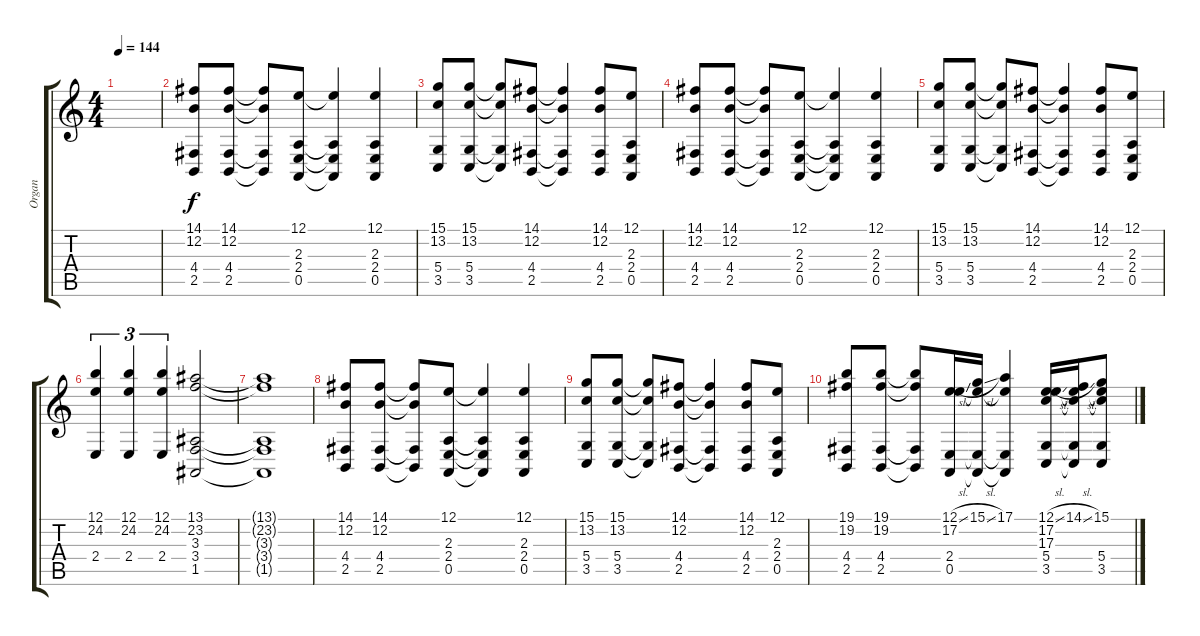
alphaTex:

\track ("Organ" "Organ") {instrument reedorgan}
\staff {score tabs}
\tuning (E4 B3 G3 D3 A2 E2) {hide}
\ts (4 4)
\tempo 144
\clef g2
\ks c
|
(14.1 12.2 4.4 2.5).8 (14.1 12.2 4.4 2.5).8 (14.1{t} 12.2{t} 4.4{t} 2.5{t}).8 (12.1 2.3 2.4 0.5).8 (12.1{t} 2.3{t} 2.4{t} 0.5{t}).4 (12.1 2.3 2.4 0.5).4 |
(15.1 13.2 5.4 3.5).8 (15.1 13.2 5.4 3.5).8 (15.1{t} 13.2{t} 5.4{t} 3.5{t}).8 (14.1 12.2 4.4 2.5).8 (14.1{t} 12.2{t} 4.4{t} 2.5{t}).4 (14.1 12.2 4.4 2.5).8 (12.1 2.3 2.4 0.5).8 |
(14.1 12.2 4.4 2.5).8 (14.1 12.2 4.4 2.5).8 (14.1{t} 12.2{t} 4.4{t} 2.5{t}).8 (12.1 2.3 2.4 0.5).8 (12.1{t} 2.3{t} 2.4{t} 0.5{t}).4 (12.1 2.3 2.4 0.5).4 |
(15.1 13.2 5.4 3.5).8 (15.1 13.2 5.4 3.5).8 (15.1{t} 13.2{t} 5.4{t} 3.5{t}).8 (14.1 12.2 4.4 2.5).8 (14.1{t} 12.2{t} 4.4{t} 2.5{t}).4 (14.1 12.2 4.4 2.5).8 (12.1 2.3 2.4 0.5).8 |
(12.1 24.2 2.4).4{tu (3 2) instrument churchorgan} (12.1 24.2 2.4).4{tu (3 2)} (12.1 24.2 2.4).4{tu (3 2)} (13.1 23.2 3.3 3.4 1.5).2 |
(13.1{t} 23.2{t} 3.3{t} 3.4{t} 1.5{t}).1 |
(14.1 12.2 4.4 2.5).8{instrument reedorgan} (14.1 12.2 4.4 2.5).8 (14.1{t} 12.2{t} 4.4{t} 2.5{t}).8 (12.1 2.3 2.4 0.5).8 (12.1{t} 2.3{t} 2.4{t} 0.5{t}).4 (12.1 2.3 2.4 0.5).4 |
(15.1 13.2 5.4 3.5).8 (15.1 13.2 5.4 3.5).8 (15.1{t} 13.2{t} 5.4{t} 3.5{t}).8 (14.1 12.2 4.4 2.5).8 (14.1{t} 12.2{t} 4.4{t} 2.5{t}).4 (14.1 12.2 4.4 2.5).8 (12.1 2.3 2.4 0.5).8 |
(19.1 19.2 4.4 2.5).8{volume 13 instrument violin} (19.1 19.2 4.4 2.5).8 (19.1{t} 19.2{t} 4.4{t} 2.5{t}).8 (12.1{sl} 17.2 2.4 0.5).16 (15.1{sl} 17.2{t} 2.4{t} 0.5{t}).16 (17.1 17.2{t} 2.4{t} 0.5{t}).4 (12.1{sl} 17.2 17.3 5.4 3.5).16 (14.1{sl} 17.2{t} 17.3{t} 5.4{t} 3.5{t}).16 (15.1 17.2{t} 17.3{t} 5.4 3.5).8
